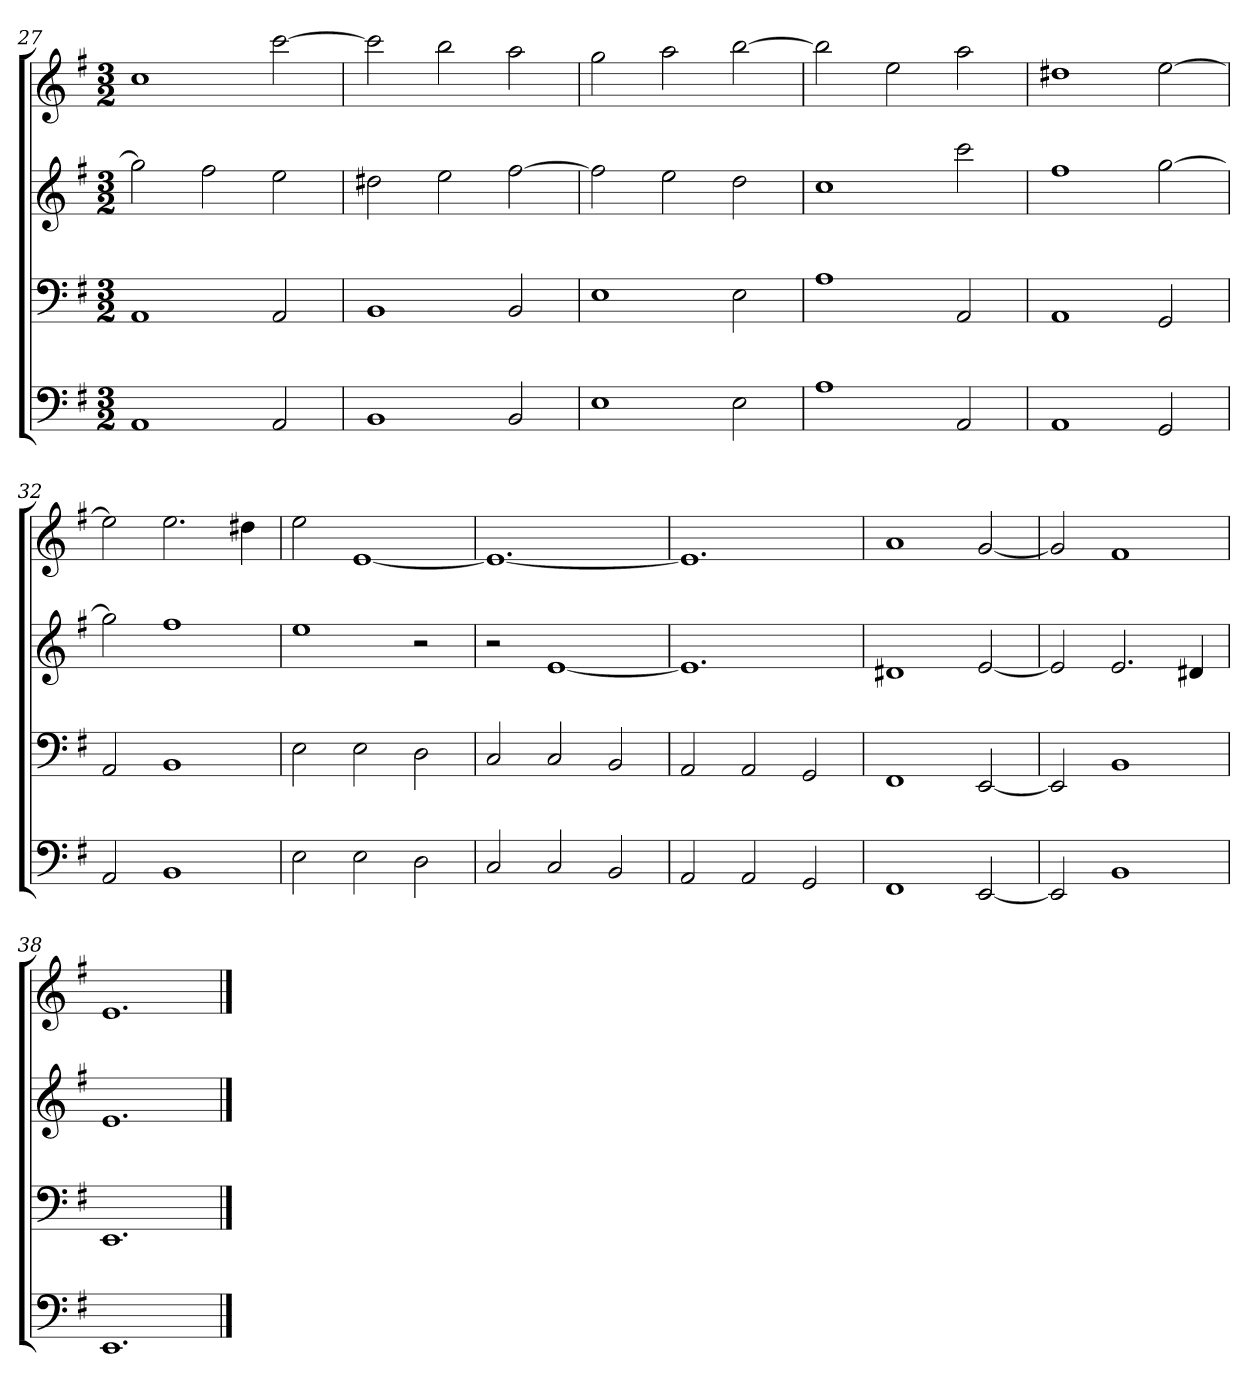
**kern	**kern	**kern	**kern
*part4	*part3	*part2	*part1
*staff4	*staff3	*staff2	*staff1
*k[f#]	*k[f#]	*k[f#]	*k[f#]
*e:	*e:	*e:	*e:
*M3/2	*M3/2	*M3/2	*M3/2
=27	=27	=27	=27
1AA	1AA	2gg]	1cc
.	.	2ff#	.
2AA	2AA	2ee	[2ccc
=28	=28	=28	=28
1BB	1BB	2dd#X	2ccc]
.	.	2ee	2bb
2BB	2BB	[2ff#	2aa
=29	=29	=29	=29
1E	1E	2ff#]	2gg
.	.	2ee	2aa
2E	2E	2dd	[2bb
=30	=30	=30	=30
1A	1A	1cc	2bb]
.	.	.	2ee
2AA	2AA	2ccc	2aa
=31	=31	=31	=31
1AA	1AA	1ff#	1dd#X
2GG	2GG	[2gg	[2ee
=32	=32	=32	=32
2AA	2AA	2gg]	2ee]
1BB	1BB	1ff#	2.ee
.	.	.	4dd#X
=33	=33	=33	=33
2E	2E	1ee	2ee
2E	2E	.	[1e
2D	2D	2r	.
=34	=34	=34	=34
2C	2C	2r	1.e_
2C	2C	[1e	.
2BB	2BB	.	.
=35	=35	=35	=35
2AA	2AA	1.e]	1.e]
2AA	2AA	.	.
2GG	2GG	.	.
=36	=36	=36	=36
1FF#	1FF#	1d#X	1a
[2EE	[2EE	[2e	[2g
=37	=37	=37	=37
2EE]	2EE]	2e]	2g]
1BB	1BB	2.e	1f#
.	.	4d#X	.
=38	=38	=38	=38
1.EE	1.EE	1.e	1.e
==	==	==	==
*-	*-	*-	*-
